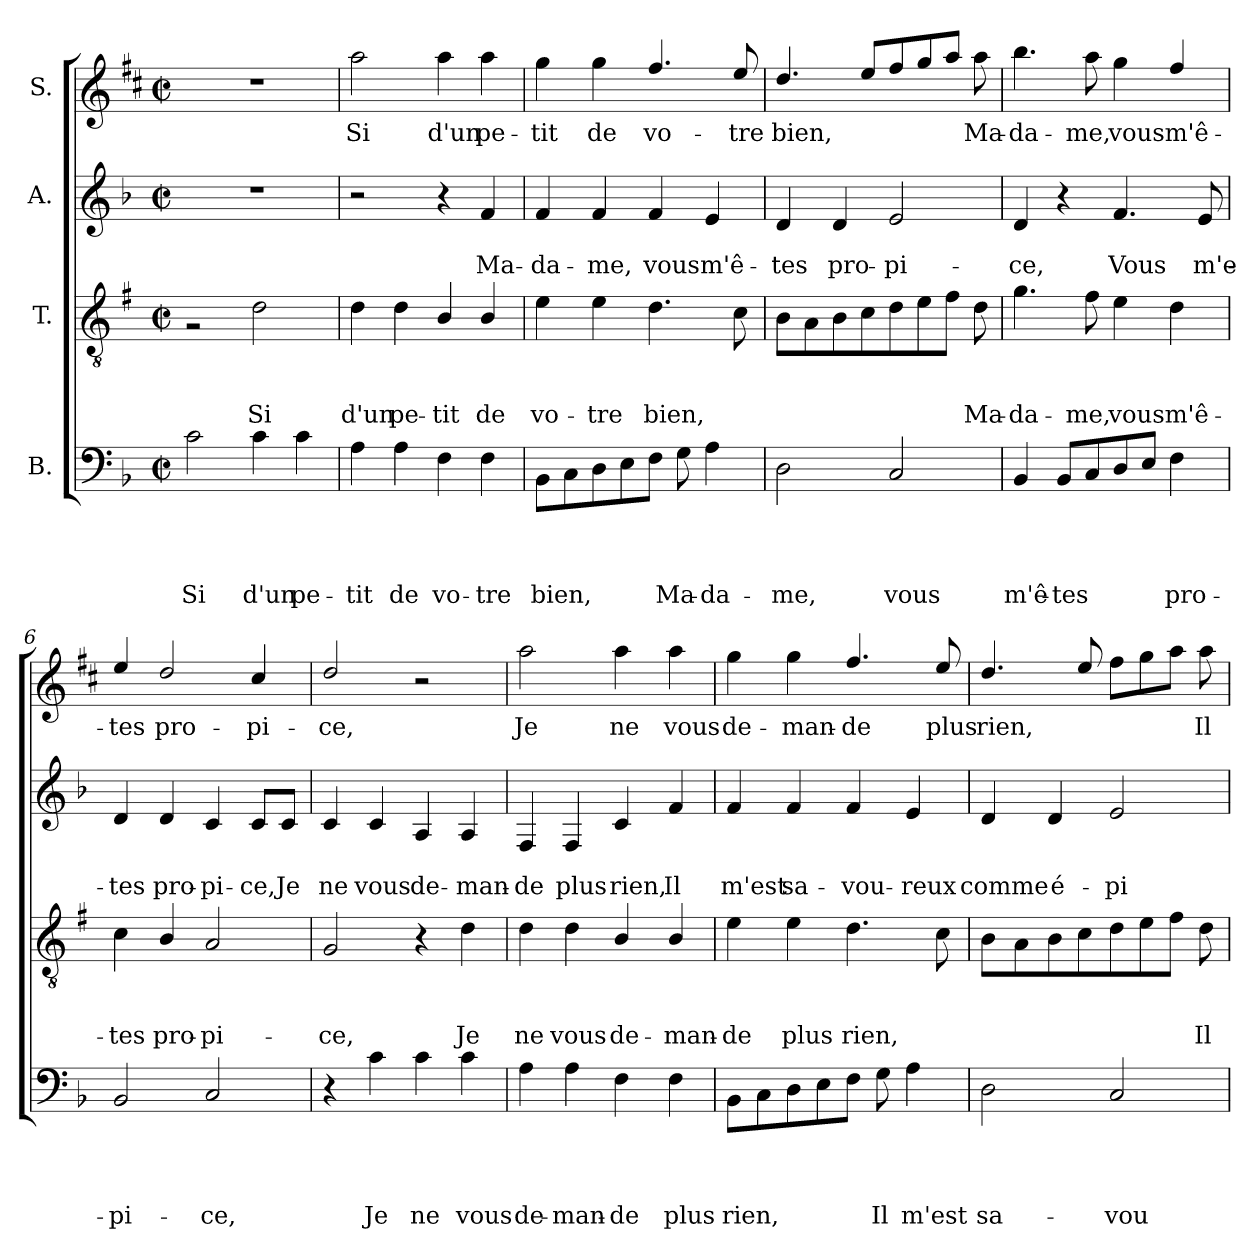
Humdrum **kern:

**kern	**text	**text	**text	**text	**kern	**text	**text	**text	**kern	**text	**text	**kern	**text
*part4	*part4	*part4	*part4	*part4	*part3	*part3	*part3	*part3	*part2	*part2	*part2	*part1	*part1
*staff4	*staff4	*staff4	*staff4	*staff4	*staff3	*staff3	*staff3	*staff3	*staff2	*staff2	*staff2	*staff1	*staff1
*I"B.	*	*	*	*	*I"T.	*	*	*	*I"A.	*	*	*I"S.	*
*clefF4	*	*	*	*	*clefGv2	*	*	*	*clefG2	*	*	*clefG2	*
*	*	*	*	*	*ITrd1c2	*	*	*	*	*	*	*ITrd5c9	*
*k[b-]	*	*	*	*	*k[b-]	*	*	*	*k[b-]	*	*	*k[b-]	*
*F:	*	*	*	*	*F:	*	*	*	*F:	*	*	*F:	*
*M2/2	*	*	*	*	*M2/2	*	*	*	*M2/2	*	*	*M2/2	*
*met(c|)	*	*	*	*	*met(c|)	*	*	*	*met(c|)	*	*	*met(c|)	*
=1	=1	=1	=1	=1	=1	=1	=1	=1	=1	=1	=1	=1	=1
2c\	.	.	.	Si	2rG	.	.	.	1r	.	.	1r	.
4c\	.	.	.	d'un	2c\	.	.	Si	.	.	.	.	.
4c\	.	.	.	pe-	.	.	.	.	.	.	.	.	.
=2	=2	=2	=2	=2	=2	=2	=2	=2	=2	=2	=2	=2	=2
4A\	.	.	.	-tit	4c\	.	.	d'un	2r	.	.	2cc\	Si
4A\	.	.	.	de	4c\	.	.	pe-	.	.	.	.	.
4F\	.	.	.	vo-	4A/	.	.	-tit	4r	.	.	4cc\	d'un
4F\	.	.	.	-tre	4A/	.	.	de	4f/	.	Ma-	4cc\	pe-
=3	=3	=3	=3	=3	=3	=3	=3	=3	=3	=3	=3	=3	=3
8BB-\L	.	.	.	bien,	4d\	.	.	vo-	4f/	.	-da-	4b-\	-tit
8C\	.	.	.	.	.	.	.	.	.	.	.	.	.
8D\	.	.	.	.	4d\	.	.	-tre	4f/	.	-me,	4b-\	de
8E\	.	.	.	.	.	.	.	.	.	.	.	.	.
8F\J	.	.	.	.	4.c\	.	.	bien,	4f/	.	vous	4.a/	vo-
8G\	.	.	.	Ma-	.	.	.	.	.	.	.	.	.
4A\	.	.	.	-da-	.	.	.	.	4e/	.	m'ê-	.	.
.	.	.	.	.	8B-\	.	.	.	.	.	.	8g/	-tre
=4	=4	=4	=4	=4	=4	=4	=4	=4	=4	=4	=4	=4	=4
2D\	.	.	.	-me,	8A\L	.	.	.	4d/	.	-tes	4.f/	bien,
.	.	.	.	.	8G\	.	.	.	.	.	.	.	.
.	.	.	.	.	8A\	.	.	.	4d/	.	pro-	.	.
.	.	.	.	.	8B-\	.	.	.	.	.	.	8g/L	.
2C/	.	.	.	vous	8c\	.	.	.	2e/	.	-pi-	8a/	.
.	.	.	.	.	8d\	.	.	.	.	.	.	8b-/	.
.	.	.	.	.	8e\J	.	.	.	.	.	.	8cc/J	.
.	.	.	.	.	8c\	.	.	Ma-	.	.	.	8cc\	Ma-
!!LO:LB:g=z
=5	=5	=5	=5	=5	=5	=5	=5	=5	=5	=5	=5	=5	=5
4BB-/	.	.	.	m'ê-	4.f\	.	.	-da-	4d/	.	-ce,	4.dd\	-da-
8BB-/L	.	.	.	-tes	.	.	.	.	4r	.	.	.	.
8C/	.	.	.	.	8e\	.	.	-me,	.	.	.	8cc\	-me,
8D/	.	.	.	.	4d\	.	.	vous	4.f/	.	Vous	4b-\	vous
8E/J	.	.	.	.	.	.	.	.	.	.	.	.	.
4F\	.	.	.	pro-	4c\	.	.	m'ê-	.	.	.	4a/	m'ê-
.	.	.	.	.	.	.	.	.	8e/	.	m'e-	.	.
=6	=6	=6	=6	=6	=6	=6	=6	=6	=6	=6	=6	=6	=6
2BB-/	.	.	.	-pi-	4B-\	.	.	-tes	4d/	.	-tes	4g/	-tes
.	.	.	.	.	4A/	.	.	pro-	4d/	.	pro-	2f/	pro-
2C/	.	.	.	-ce,	2G/	.	.	-pi-	4c/	.	-pi-	.	.
.	.	.	.	.	.	.	.	.	8c/L	.	-ce,	4e/	-pi-
.	.	.	.	.	.	.	.	.	8c/J	.	Je	.	.
=7	=7	=7	=7	=7	=7	=7	=7	=7	=7	=7	=7	=7	=7
4r	.	.	.	.	2F/	.	.	-ce,	4c/	.	ne	2f/	-ce,
4c\	.	.	.	Je	.	.	.	.	4c/	.	vous	.	.
4c\	.	.	.	ne	4r	.	.	.	4A/	.	de-	2r	.
4c\	.	.	.	vous	4c\	.	.	Je	4A/	.	-man-	.	.
=8	=8	=8	=8	=8	=8	=8	=8	=8	=8	=8	=8	=8	=8
4A\	.	.	.	de-	4c\	.	.	ne	4F/	.	-de	2cc\	Je
4A\	.	.	.	-man-	4c\	.	.	vous	4F/	.	plus	.	.
4F\	.	.	.	-de	4A/	.	.	de-	4c/	.	rien,	4cc\	ne
4F\	.	.	.	plus	4A/	.	.	-man-	4f/	.	Il	4cc\	vous
!!LO:LB:g=z
=9	=9	=9	=9	=9	=9	=9	=9	=9	=9	=9	=9	=9	=9
8BB-\L	.	.	.	rien,	4d\	.	.	-de	4f/	.	m'est	4b-\	de-
8C\	.	.	.	.	.	.	.	.	.	.	.	.	.
8D\	.	.	.	.	4d\	.	.	plus	4f/	.	sa-	4b-\	-man-
8E\	.	.	.	.	.	.	.	.	.	.	.	.	.
8F\J	.	.	.	.	4.c\	.	.	rien,	4f/	.	-vou-	4.a/	-de
8G\	.	.	.	Il	.	.	.	.	.	.	.	.	.
4A\	.	.	.	m'est	.	.	.	.	4e/	.	-reux	.	.
.	.	.	.	.	8B-\	.	.	.	.	.	.	8g/	plus
=10	=10	=10	=10	=10	=10	=10	=10	=10	=10	=10	=10	=10	=10
2D\	.	.	.	sa-	8A\L	.	.	.	4d/	.	comme	4.f/	rien,
.	.	.	.	.	8G\	.	.	.	.	.	.	.	.
.	.	.	.	.	8A\	.	.	.	4d/	.	é-	.	.
.	.	.	.	.	8B-\	.	.	.	.	.	.	8g/	.
2C/	.	.	.	-vou-	8c\	.	.	.	2e/	.	-pi-	8a\L	.
.	.	.	.	.	8d\	.	.	.	.	.	.	8b-\	.
.	.	.	.	.	8e\J	.	.	.	.	.	.	8cc\J	.
.	.	.	.	.	8c\	.	.	Il	.	.	.	8cc\	Il
=	=	=	=	=	=	=	=	=	=	=	=	=	=
*-	*-	*-	*-	*-	*-	*-	*-	*-	*-	*-	*-	*-	*-
